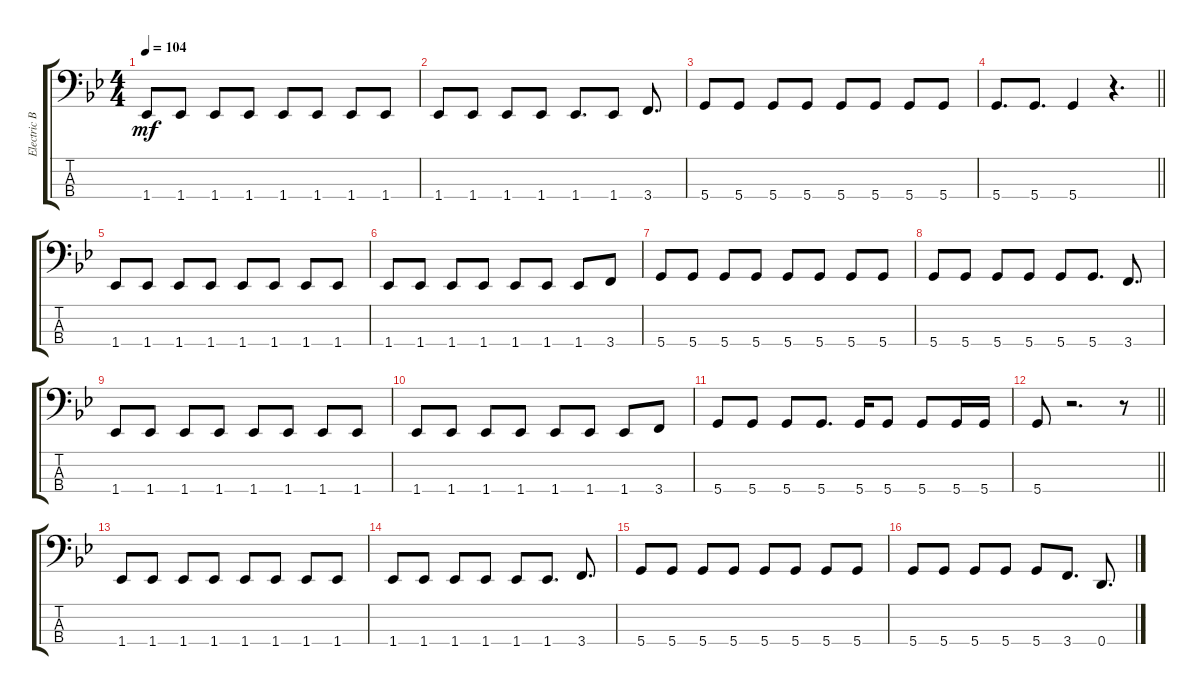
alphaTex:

\track ("Electric Bass" "Electric B") {instrument electricbassfinger}
\staff {score tabs}
\tuning (G2 D2 A1 D1) {hide}
\ts (4 4)
\tempo 104
\clef f4
\ks bb
1.4.8{dy mf} 1.4.8 1.4.8 1.4.8 1.4.8 1.4.8 1.4.8 1.4.8 |
1.4.8 1.4.8 1.4.8 1.4.8 1.4.8{d} 1.4.8 3.4.8{d} |
5.4.8 5.4.8 5.4.8 5.4.8 5.4.8 5.4.8 5.4.8 5.4.8 |
\barLineRight lightlight
5.4.8{d} 5.4.8{d} 5.4.4 r.4{d} |
1.4.8 1.4.8 1.4.8 1.4.8 1.4.8 1.4.8 1.4.8 1.4.8 |
1.4.8 1.4.8 1.4.8 1.4.8 1.4.8 1.4.8 1.4.8 3.4.8 |
5.4.8 5.4.8 5.4.8 5.4.8 5.4.8 5.4.8 5.4.8 5.4.8 |
5.4.8 5.4.8 5.4.8 5.4.8 5.4.8 5.4.8{d} 3.4.8{d} |
1.4.8 1.4.8 1.4.8 1.4.8 1.4.8 1.4.8 1.4.8 1.4.8 |
1.4.8 1.4.8 1.4.8 1.4.8 1.4.8 1.4.8 1.4.8 3.4.8 |
5.4.8 5.4.8 5.4.8 5.4.8{d} 5.4.16 5.4.8 5.4.8 5.4.16 5.4.16 |
\barLineRight lightlight
5.4.8 r.2{d} r.8 |
1.4.8 1.4.8 1.4.8 1.4.8 1.4.8 1.4.8 1.4.8 1.4.8 |
1.4.8 1.4.8 1.4.8 1.4.8 1.4.8 1.4.8{d} 3.4.8{d} |
5.4.8 5.4.8 5.4.8 5.4.8 5.4.8 5.4.8 5.4.8 5.4.8 |
5.4.8 5.4.8 5.4.8 5.4.8 5.4.8 3.4.8{d} 0.4.8{d}
